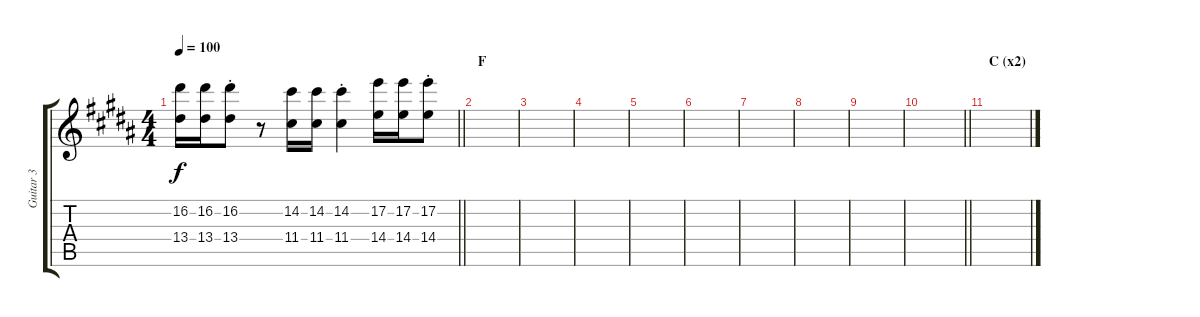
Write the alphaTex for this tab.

\track ("Guitar 3" "Guitar 3") {instrument distortionguitar}
\staff {score tabs}
\tuning (E4 B3 G3 D3 A2 E2) {hide}
\ts (4 4)
\tempo 100
\clef g2
\barLineRight lightlight
\ks b
(16.2 13.4).16{dy f} (16.2 13.4).16 (16.2{st} 13.4{st}).8 r.8 (14.2 11.4).16 (14.2 11.4).16 (14.2{st} 11.4{st}).4 (17.2 14.4).16 (17.2 14.4).16 (17.2{st} 14.4{st}).8 |
\section ("" "F")
|
|
|
|
|
|
|
|
\barLineRight lightlight
|
\section ("" "C (x2)")
